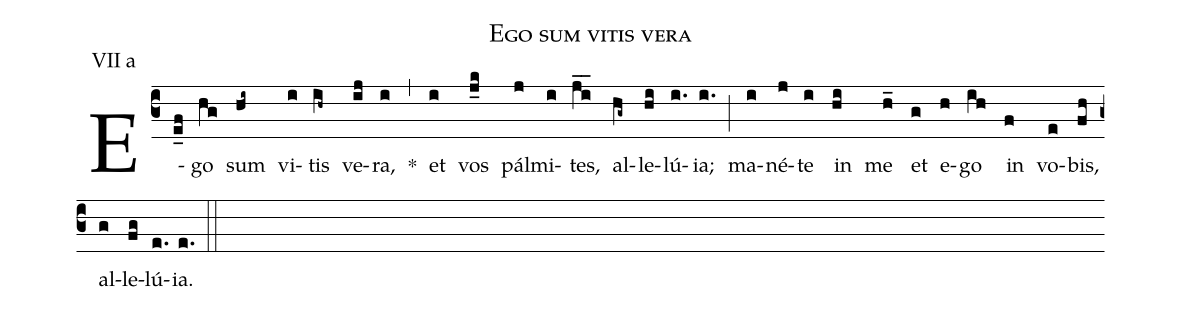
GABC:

name: Ego sum vitis vera;
annotation: VII a;
mode: 7;
%%
(c3)
E(e_f)go(hg) sum(hi~) vi(i)tis(ih~) ve(ij)ra,(i) *(,)
et(i) vos(j_k) pál(j)mi(i)tes,(ji__) al(hg~)le(hi)lú(i.)ia;(i.) (;)
ma(i)né(j)te(i) in(hi) me(h_) et(g) e(h)go(ih) in(f) vo(e)bis,(fh) al(g)le(fg)lú(e.)ia.(e.) (::)
